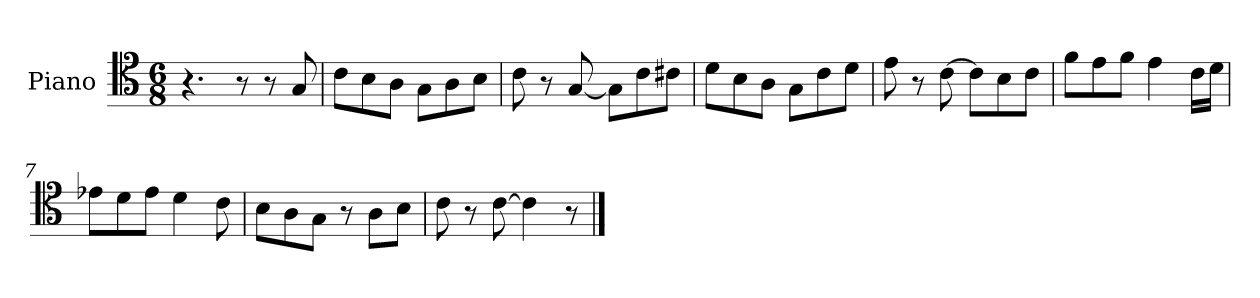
**kern
*part1
*staff1
*I"Piano
*I'Pno.
*clefC4
*k[]
*M6/8
=1
4.r
8r
8r
8G/
=2
8c\L
8B\
8A\J
8G\L
8A\
8B\J
=3
8c\
8r
[8G/
8G\L]
8c\
8c#X\J
=4
8d\L
8B\
8A\J
8G\L
8c\
8d\J
=5
8e\
8r
[8c\
8c\L]
8B\
8c\J
=6
8f\L
8e\
8f\J
4e\
16c\LL
16d\JJ
=7
8e-X\L
8d\
8e-\J
4d\
8c\
!!LO:LB:g=z
=8
8B\L
8A\
8G\J
8r
8A\L
8B\J
=9
8c\
8r
[8c\
4c\]
8r
==
*-
